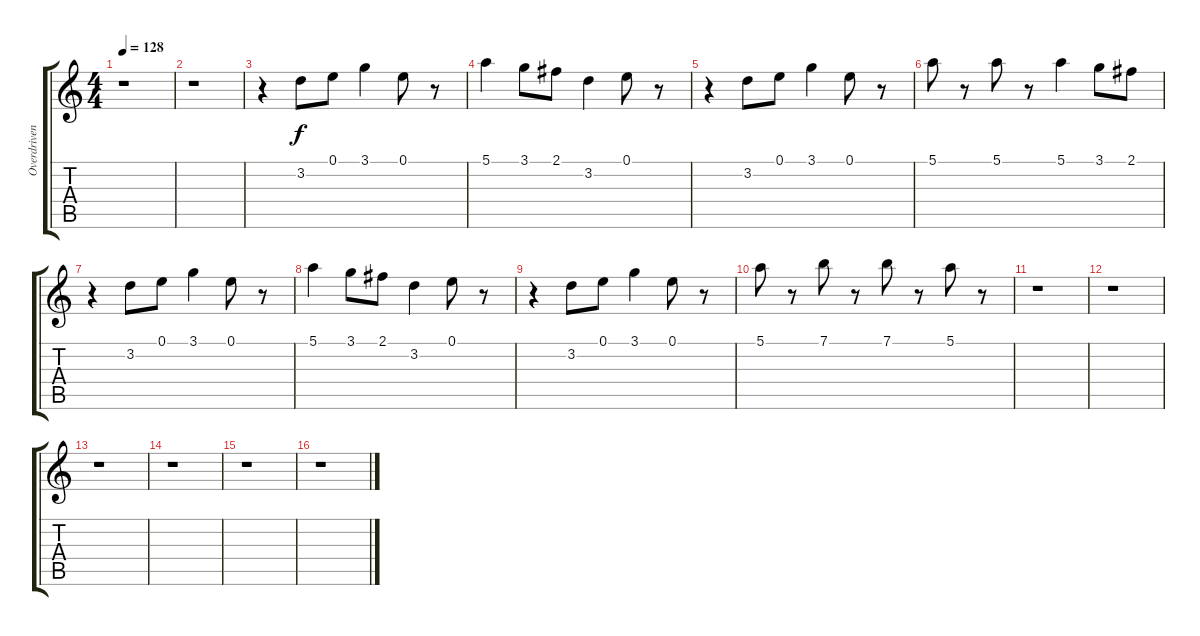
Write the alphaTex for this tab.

\track ("Overdriven Guitar         " "Overdriven") {instrument overdrivenguitar}
\staff {score tabs}
\tuning (E4 B3 G3 D3 A2 E2) {hide}
\ts (4 4)
\tempo 128
\clef g2
\ks c
r.1{dy f} |
r.1 |
r.4 3.2.8 0.1.8 3.1.4 0.1.8 r.8 |
5.1.4 3.1.8 2.1.8 3.2.4 0.1.8 r.8 |
r.4 3.2.8 0.1.8 3.1.4 0.1.8 r.8 |
5.1.8 r.8 5.1.8 r.8 5.1.4 3.1.8 2.1.8 |
r.4 3.2.8 0.1.8 3.1.4 0.1.8 r.8 |
5.1.4 3.1.8 2.1.8 3.2.4 0.1.8 r.8 |
r.4 3.2.8 0.1.8 3.1.4 0.1.8 r.8 |
5.1.8 r.8 7.1.8 r.8 7.1.8 r.8 5.1.8 r.8 |
r.1 |
r.1 |
r.1 |
r.1 |
r.1 |
r.1
